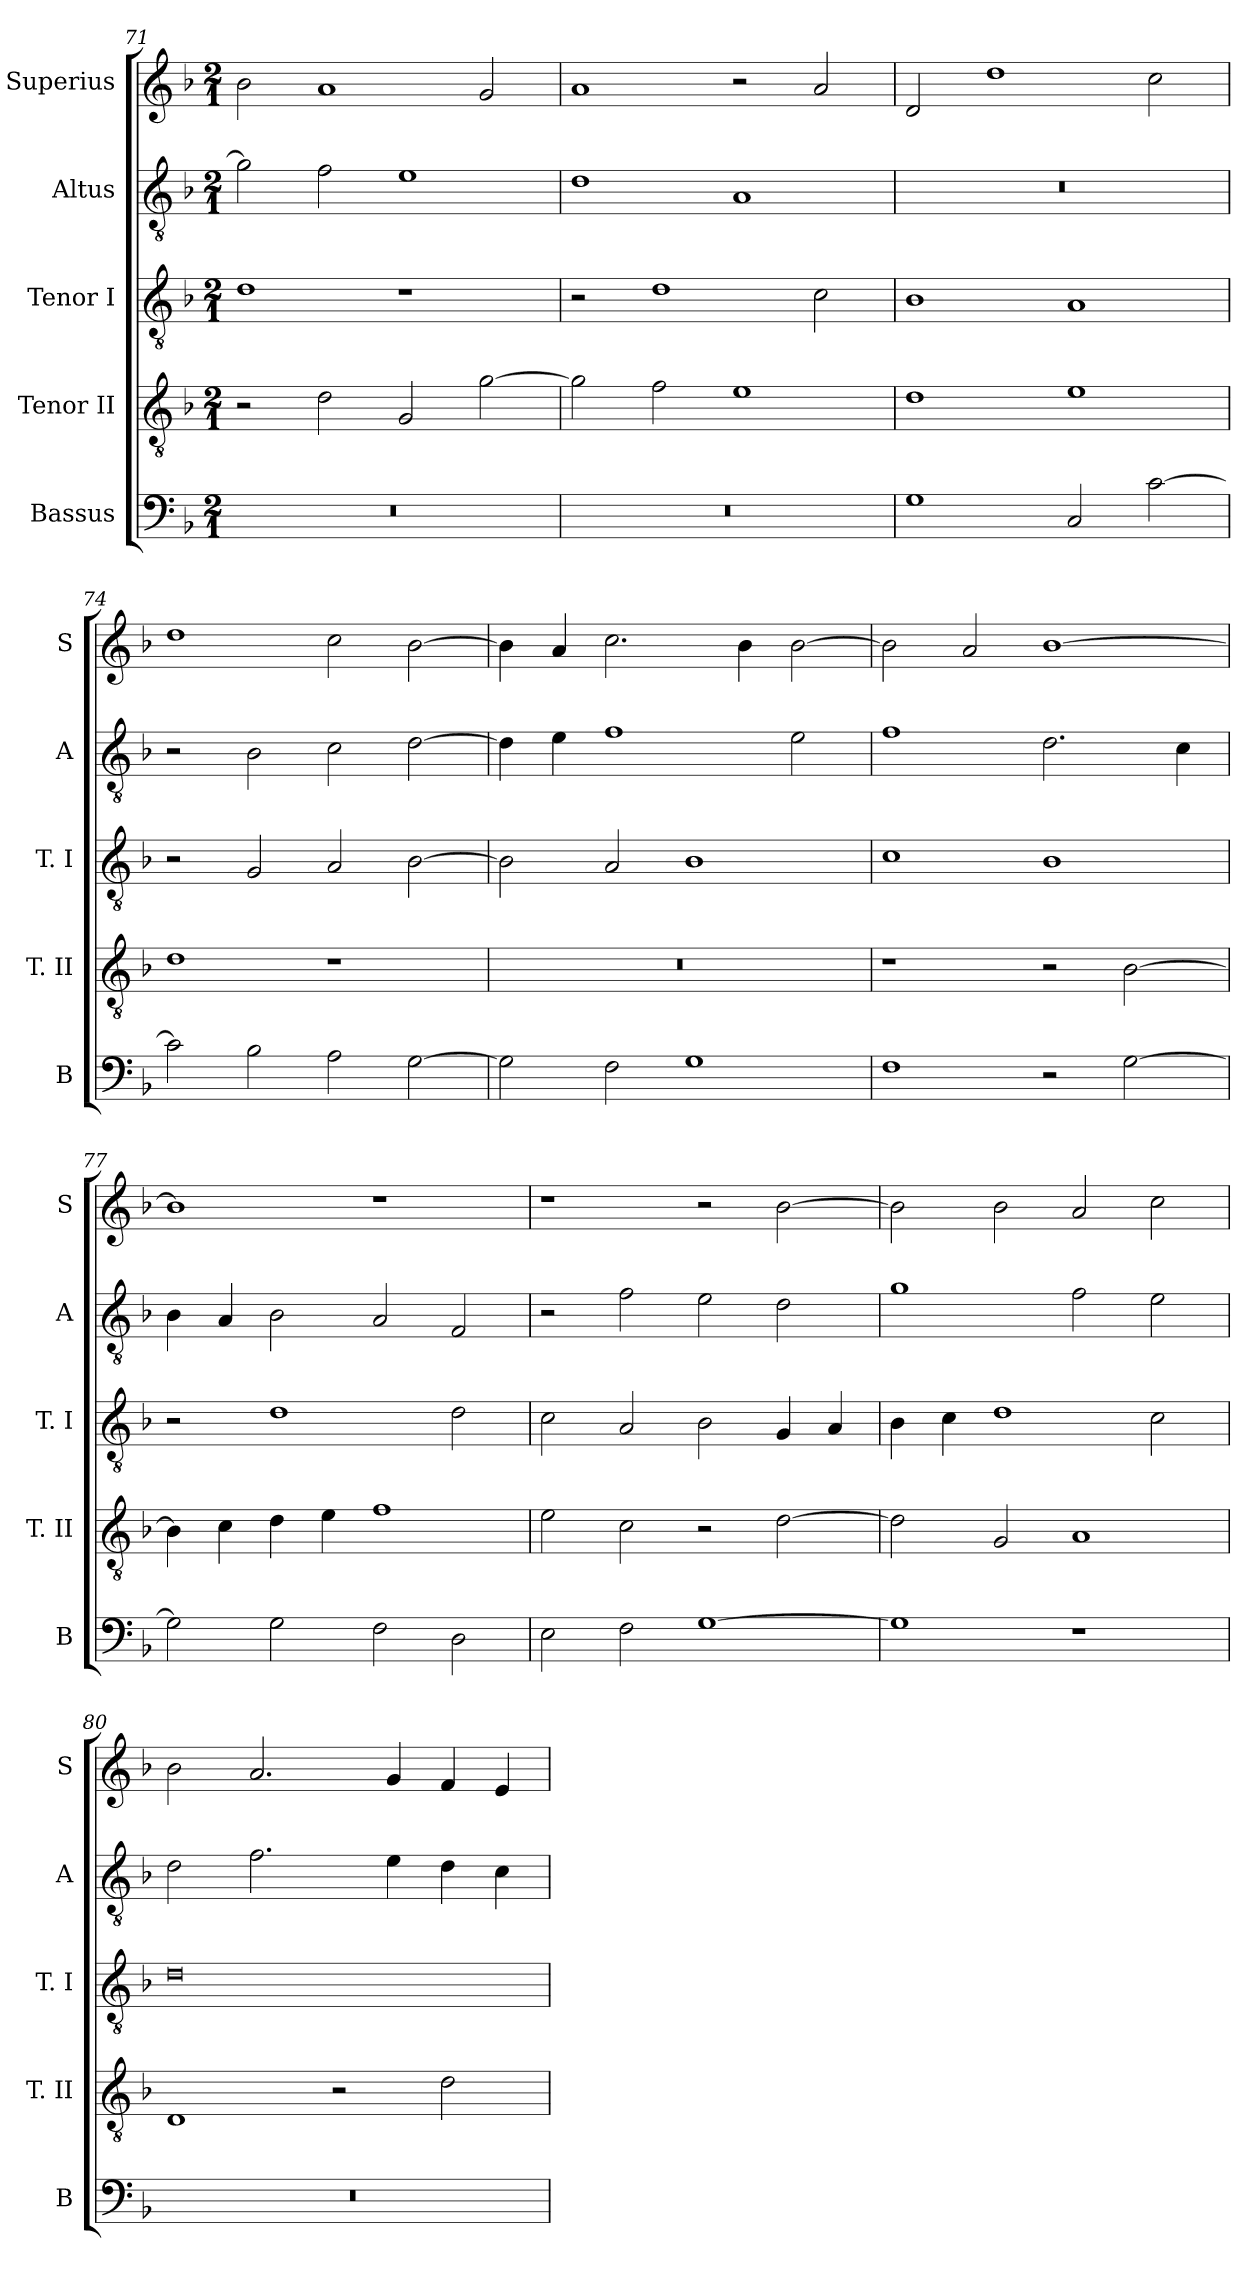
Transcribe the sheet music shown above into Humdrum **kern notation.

**kern	**kern	**kern	**kern	**kern
*part5	*part4	*part3	*part2	*part1
*staff5	*staff4	*staff3	*staff2	*staff1
*I"Bassus	*I"Tenor II	*I"Tenor I	*I"Altus	*I"Superius
*I'B	*I'T. II	*I'T. I	*I'A	*I'S
*clefF4	*clefGv2	*clefGv2	*clefGv2	*clefG2
*k[b-]	*k[b-]	*k[b-]	*k[b-]	*k[b-]
*F:	*F:	*F:	*F:	*F:
*M2/1	*M2/1	*M2/1	*M2/1	*M2/1
=71	=71	=71	=71	=71
0r	2r	1d	2g]	2b-
.	2d	.	2f	1a
.	2G	1r	1e	.
.	[2g	.	.	2g
=72	=72	=72	=72	=72
0r	2g]	2r	1d	1a
.	2f	1d	.	.
.	1e	.	1A	2r
.	.	2c	.	2a
=73	=73	=73	=73	=73
1G	1d	1B-	0r	2d
.	.	.	.	1dd
2C	1e	1A	.	.
[2c	.	.	.	2cc
=74	=74	=74	=74	=74
2c]	1d	2r	2r	1dd
2B-	.	2G	2B-	.
2A	1r	2A	2c	2cc
[2G	.	[2B-	[2d	[2b-
=75	=75	=75	=75	=75
2G]	0r	2B-]	4d]	4b-]
.	.	.	4e	4a
2F	.	2A	1f	2.cc
1G	.	1B-	.	.
.	.	.	.	4b-
.	.	.	2e	[2b-
=76	=76	=76	=76	=76
1F	1r	1c	1f	2b-]
.	.	.	.	2a
2r	2r	1B-	2.d	[1b-
[2G	[2B-	.	.	.
.	.	.	4c	.
=77	=77	=77	=77	=77
2G]	4B-]	2r	4B-	1b-]
.	4c	.	4A	.
2G	4d	1d	2B-	.
.	4e	.	.	.
2F	1f	.	2A	1r
2D	.	2d	2F	.
=78	=78	=78	=78	=78
2E	2e	2c	2r	1r
2F	2c	2A	2f	.
[1G	2r	2B-	2e	2r
.	[2d	4G	2d	[2b-
.	.	4A	.	.
=79	=79	=79	=79	=79
1G]	2d]	4B-	1g	2b-]
.	.	4c	.	.
.	2G	1d	.	2b-
1r	1A	.	2f	2a
.	.	2c	2e	2cc
=80	=80	=80	=80	=80
0r	1D	0d	2d	2b-
.	.	.	2.f	2.a
.	2r	.	.	.
.	.	.	4e	4g
.	2d	.	4d	4f
.	.	.	4c	4e
=	=	=	=	=
*-	*-	*-	*-	*-
